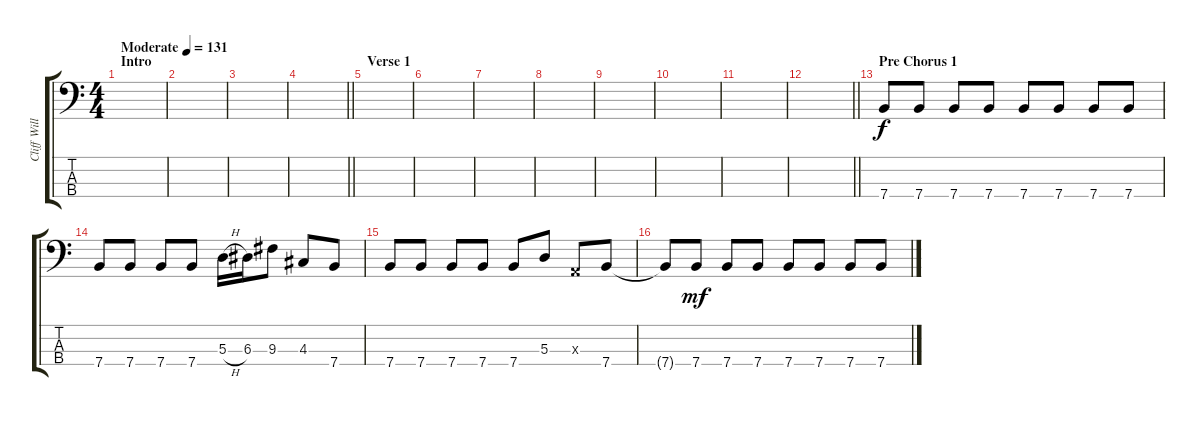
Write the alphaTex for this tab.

\track ("Cliff Williams" "Cliff Will") {instrument electricbassfinger}
\staff {score tabs}
\tuning (G2 D2 A1 E1) {hide}
\ts (4 4)
\section ("" "Intro ")
\tempo (131 "Moderate")
\clef f4
\ks c
|
|
|
\barLineRight lightlight
|
\section ("" "Verse 1 ")
|
|
|
|
|
|
|
\barLineRight lightlight
|
\section ("" "Pre Chorus 1 ")
7.4.8 7.4.8 7.4.8 7.4.8 7.4.8 7.4.8 7.4.8 7.4.8 |
7.4.8 7.4.8 7.4.8 7.4.8 5.3{h}.16 6.3.16 9.3.8 4.3.8 7.4.8 |
7.4.8 7.4.8 7.4.8 7.4.8 7.4.8 5.3.8 0.3{x}.8 7.4.8 |
7.4{t}.8{dy f} 7.4.8{dy mf} 7.4.8 7.4.8 7.4.8 7.4.8 7.4.8 7.4.8
